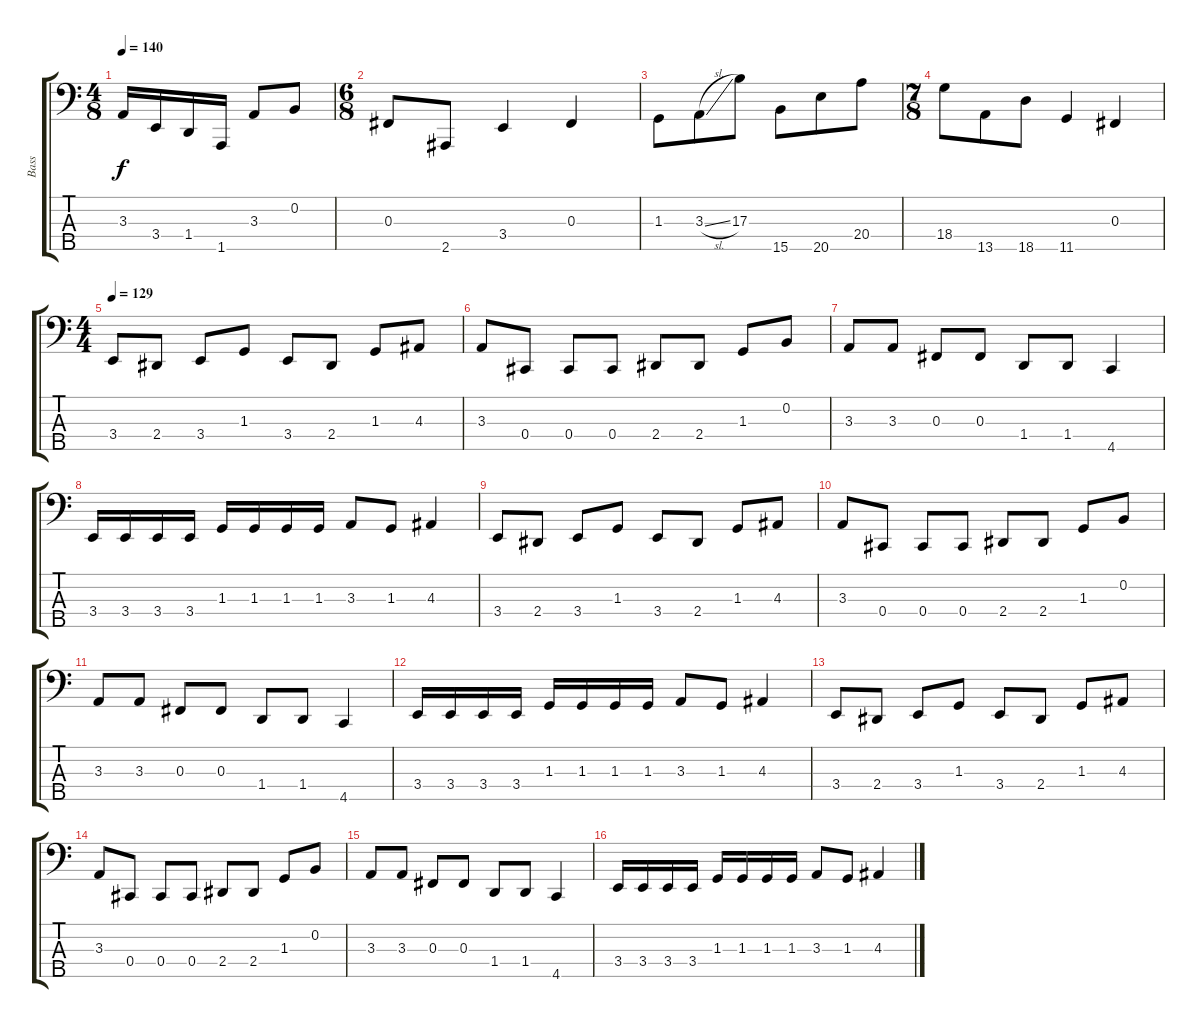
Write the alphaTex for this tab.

\track ("Bass" "Bass") {instrument electricbassfinger}
\staff {score tabs}
\tuning (E2 B1 Gb1 Db1 Ab0) {hide}
\ts (4 8)
\tempo 140
\clef f4
\ks c
3.3.16{dy f} 3.4.16 1.4.16 1.5.16 3.3.8 0.2.8 |
\ts (6 8)
0.3.8 2.5.8 3.4.4 0.3.4 |
1.3.8 3.3{sl}.8 17.3.8 15.5.8 20.5.8 20.4.8 |
\ts (7 8)
18.4.8 13.5.8 18.5.8 11.5.4 0.3.4 |
\ts (4 4)
\tempo 129
3.4.8 2.4.8 3.4.8 1.3.8 3.4.8 2.4.8 1.3.8 4.3.8 |
3.3.8 0.4.8 0.4.8 0.4.8 2.4.8 2.4.8 1.3.8 0.2.8 |
3.3.8 3.3.8 0.3.8 0.3.8 1.4.8 1.4.8 4.5.4 |
3.4.16 3.4.16 3.4.16 3.4.16 1.3.16 1.3.16 1.3.16 1.3.16 3.3.8 1.3.8 4.3.4 |
3.4.8 2.4.8 3.4.8 1.3.8 3.4.8 2.4.8 1.3.8 4.3.8 |
3.3.8 0.4.8 0.4.8 0.4.8 2.4.8 2.4.8 1.3.8 0.2.8 |
3.3.8 3.3.8 0.3.8 0.3.8 1.4.8 1.4.8 4.5.4 |
3.4.16 3.4.16 3.4.16 3.4.16 1.3.16 1.3.16 1.3.16 1.3.16 3.3.8 1.3.8 4.3.4 |
3.4.8 2.4.8 3.4.8 1.3.8 3.4.8 2.4.8 1.3.8 4.3.8 |
3.3.8 0.4.8 0.4.8 0.4.8 2.4.8 2.4.8 1.3.8 0.2.8 |
3.3.8 3.3.8 0.3.8 0.3.8 1.4.8 1.4.8 4.5.4 |
3.4.16 3.4.16 3.4.16 3.4.16 1.3.16 1.3.16 1.3.16 1.3.16 3.3.8 1.3.8 4.3.4
